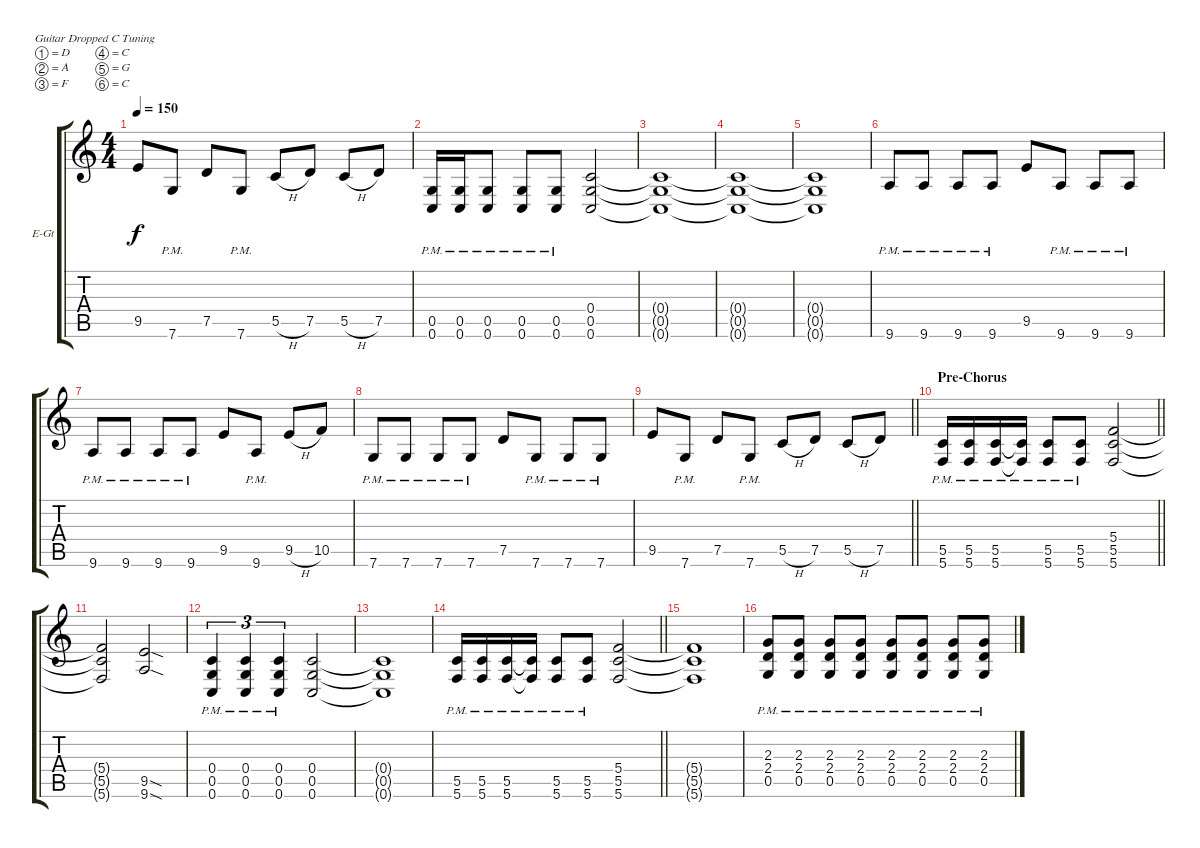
\bracketExtendMode groupsimilarinstruments
\firstSystemTrackNameOrientation horizontal
\otherSystemsTrackNameOrientation horizontal
\track ("Matt" "E-Gt") {solo instrument overdrivenguitar}
\staff {score tabs}
\tuning (D4 A3 F3 C3 G2 C2)
\ts (4 4)
\tempo 150
\clef g2
\ks c
9.5.8{dy f} 7.6{pm}.8 7.5.8 7.6{pm}.8 5.5{h}.8 7.5.8 5.5{h}.8 7.5.8 |
(0.5{pm} 0.6{pm}).16 (0.5{pm} 0.6{pm}).16 (0.5{pm} 0.6{pm}).8 (0.5{pm} 0.6{pm}).8 (0.5{pm} 0.6{pm}).8 (0.4 0.5 0.6).2 |
(0.4{t} 0.5{t} 0.6{t}).1 |
(0.4{t} 0.5{t} 0.6{t}).1 |
(0.4{t} 0.5{t} 0.6{t}).1 |
9.6{pm}.8 9.6{pm}.8 9.6{pm}.8 9.6{pm}.8 9.5.8 9.6{pm}.8 9.6{pm}.8 9.6{pm}.8 |
9.6{pm}.8 9.6{pm}.8 9.6{pm}.8 9.6{pm}.8 9.5.8 9.6{pm}.8 9.5{h}.8 10.5.8 |
7.6{pm}.8 7.6{pm}.8 7.6{pm}.8 7.6{pm}.8 7.5.8 7.6{pm}.8 7.6{pm}.8 7.6{pm}.8 |
\barLineRight lightlight
9.5.8 7.6{pm}.8 7.5.8 7.6{pm}.8 5.5{h}.8 7.5.8 5.5{h}.8 7.5.8 |
\section ("" "Pre-Chorus")
\barLineRight lightlight
(5.5{pm} 5.6{pm}).16 (5.5{pm} 5.6{pm}).16 (5.5{pm} 5.6{pm}).16 (5.5{pm t} 5.6{pm t}).16 (5.5{pm} 5.6{pm}).8 (5.5{pm} 5.6{pm}).8 (5.4 5.5 5.6).2 |
(5.4{t} 5.5{t} 5.6{t}).2 (9.5{sod} 9.6{sod}).2 |
(0.4{pm} 0.5{pm} 0.6{pm}).4{tu (3 2)} (0.4{pm} 0.5{pm} 0.6{pm}).4{tu (3 2)} (0.4{pm} 0.5{pm} 0.6{pm}).4{tu (3 2)} (0.4 0.5 0.6).2 |
(0.4{t} 0.5{t} 0.6{t}).1 |
\barLineRight lightlight
(5.5{pm} 5.6{pm}).16 (5.5{pm} 5.6{pm}).16 (5.5{pm} 5.6{pm}).16 (5.5{pm t} 5.6{pm t}).16 (5.5{pm} 5.6{pm}).8 (5.5{pm} 5.6{pm}).8 (5.4 5.5 5.6).2 |
(5.4{t} 5.5{t} 5.6{t}).1 |
(2.3{pm} 2.4{pm} 0.5{pm}).8 (2.3{pm} 2.4{pm} 0.5{pm}).8 (2.3{pm} 2.4{pm} 0.5{pm}).8 (2.3{pm} 2.4{pm} 0.5{pm}).8 (2.3{pm} 2.4{pm} 0.5{pm}).8 (2.3{pm} 2.4{pm} 0.5{pm}).8 (2.3{pm} 2.4{pm} 0.5{pm}).8 (2.3{pm} 2.4{pm} 0.5{pm}).8
